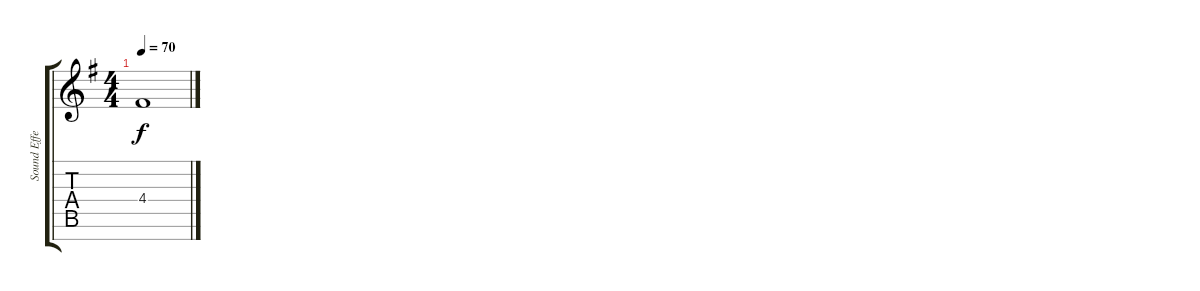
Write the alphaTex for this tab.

\track ("Sound Effect" "Sound Effe") {instrument seashore}
\staff {score tabs}
\tuning (E5 B4 G4 D4 A3 E3 B2) {hide}
\ts (4 4)
\tempo 70
\clef g2
\ks g
4.4{t}.1{dy f}
